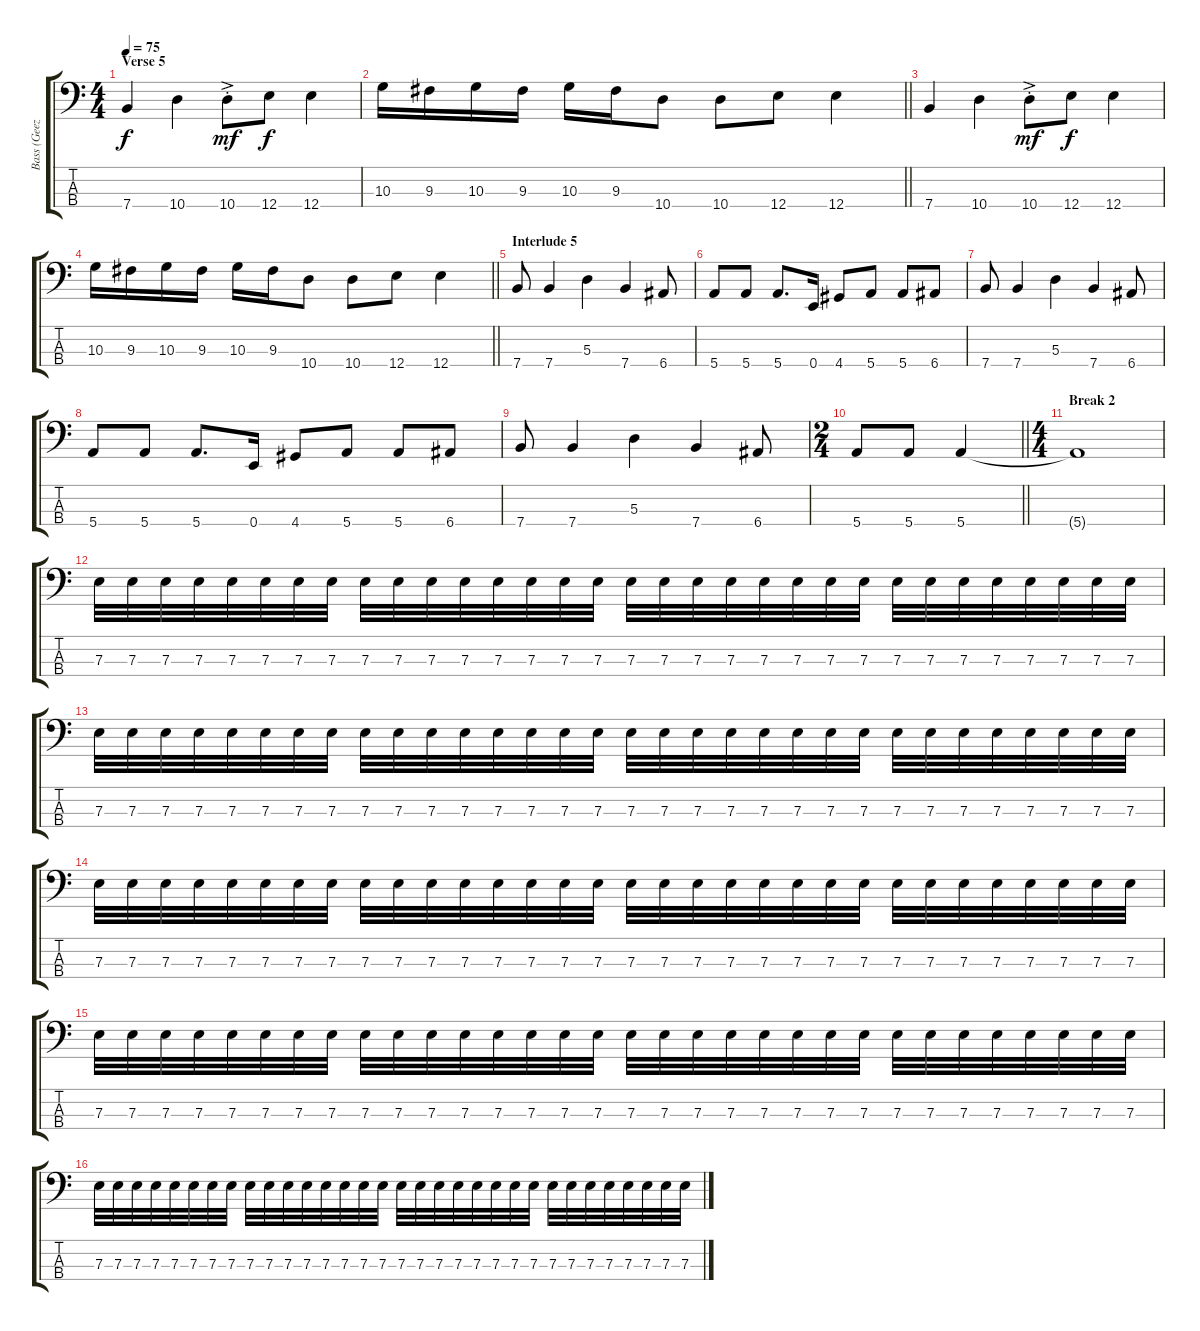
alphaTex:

\track ("Bass (Geezer Butler)" "Bass (Geez") {instrument electricbasspick}
\staff {score tabs}
\tuning (G2 D2 A1 E1) {hide}
\ts (4 4)
\section ("" "Verse 5")
\tempo 75
\clef f4
\ks c
7.4.4{dy f} 10.4.4 10.4{ac st}.8{dy mf} 12.4.8{dy f} 12.4.4 |
\barLineRight lightlight
10.3.16 9.3.16 10.3.16 9.3.16 10.3.16 9.3.16 10.4.8 10.4.8 12.4.8 12.4.4 |
7.4.4 10.4.4 10.4{ac st}.8{dy mf} 12.4.8{dy f} 12.4.4 |
\barLineRight lightlight
10.3.16 9.3.16 10.3.16 9.3.16 10.3.16 9.3.16 10.4.8 10.4.8 12.4.8 12.4.4 |
\section ("" "Interlude 5")
7.4.8 7.4.4 5.3.4 7.4.4 6.4.8 |
5.4.8 5.4.8 5.4.8{d} 0.4.16 4.4.8 5.4.8 5.4.8 6.4.8 |
7.4.8 7.4.4 5.3.4 7.4.4 6.4.8 |
5.4.8 5.4.8 5.4.8{d} 0.4.16 4.4.8 5.4.8 5.4.8 6.4.8 |
7.4.8 7.4.4 5.3.4 7.4.4 6.4.8 |
\ts (2 4)
\barLineRight lightlight
5.4.8 5.4.8 5.4.4 |
\ts (4 4)
\section ("" "Break 2")
5.4{t}.1 |
7.3.32{volume 12} 7.3.32 7.3.32 7.3.32 7.3.32 7.3.32 7.3.32 7.3.32 7.3.32 7.3.32 7.3.32 7.3.32 7.3.32 7.3.32 7.3.32 7.3.32 7.3.32 7.3.32 7.3.32 7.3.32 7.3.32 7.3.32 7.3.32 7.3.32 7.3.32 7.3.32 7.3.32 7.3.32 7.3.32 7.3.32 7.3.32 7.3.32 |
7.3.32 7.3.32 7.3.32 7.3.32 7.3.32 7.3.32 7.3.32 7.3.32 7.3.32 7.3.32 7.3.32 7.3.32 7.3.32 7.3.32 7.3.32 7.3.32 7.3.32 7.3.32 7.3.32 7.3.32 7.3.32 7.3.32 7.3.32 7.3.32 7.3.32 7.3.32 7.3.32 7.3.32 7.3.32 7.3.32 7.3.32 7.3.32 |
7.3.32 7.3.32 7.3.32 7.3.32 7.3.32 7.3.32 7.3.32 7.3.32 7.3.32 7.3.32 7.3.32 7.3.32 7.3.32 7.3.32 7.3.32 7.3.32 7.3.32 7.3.32 7.3.32 7.3.32 7.3.32 7.3.32 7.3.32 7.3.32 7.3.32 7.3.32 7.3.32 7.3.32 7.3.32 7.3.32 7.3.32 7.3.32 |
7.3.32 7.3.32 7.3.32 7.3.32 7.3.32 7.3.32 7.3.32 7.3.32 7.3.32 7.3.32 7.3.32 7.3.32 7.3.32 7.3.32 7.3.32 7.3.32 7.3.32 7.3.32 7.3.32 7.3.32 7.3.32 7.3.32 7.3.32 7.3.32 7.3.32 7.3.32 7.3.32 7.3.32 7.3.32 7.3.32 7.3.32 7.3.32 |
7.3.32 7.3.32 7.3.32 7.3.32 7.3.32 7.3.32 7.3.32 7.3.32 7.3.32 7.3.32 7.3.32 7.3.32 7.3.32 7.3.32 7.3.32 7.3.32 7.3.32 7.3.32 7.3.32 7.3.32 7.3.32 7.3.32 7.3.32 7.3.32 7.3.32 7.3.32 7.3.32 7.3.32 7.3.32 7.3.32 7.3.32 7.3.32
